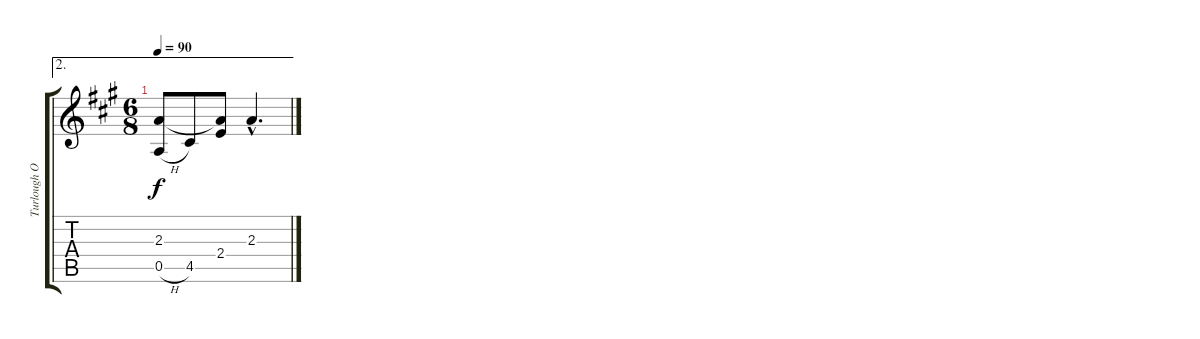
\track ("Turlough O'Carolan" "Turlough O") {instrument acousticguitarsteel}
\staff {score tabs}
\tuning (E4 B3 G3 D3 A2 E2) {hide}
\ae 2
\ts (6 8)
\tempo 90
\clef g2
\ks a
(2.3 0.5{h}).8{dy f} 4.5.8 (2.3{t} 2.4).8 2.3{hac}.4{d}
